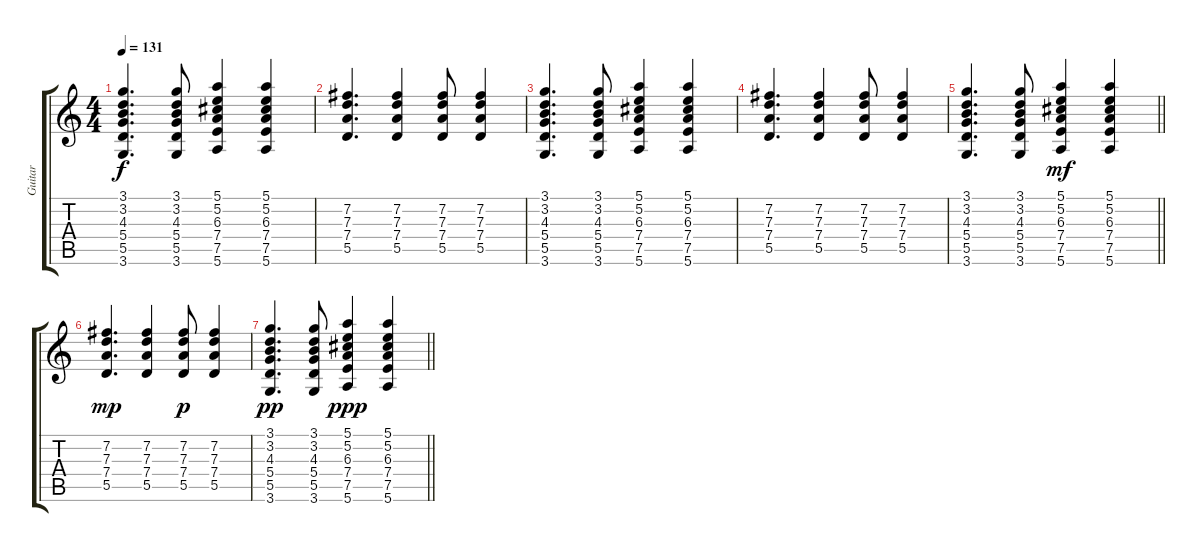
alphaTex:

\track ("Guitar" "Guitar") {instrument electricguitarjazz}
\staff {score tabs}
\tuning (E4 B3 G3 D3 A2 E2) {hide}
\ts (4 4)
\tempo 131
\clef g2
\ks c
(3.1 3.2 4.3 5.4 5.5 3.6).4{d dy f} (3.1 3.2 4.3 5.4 5.5 3.6).8 (5.1 5.2 6.3 7.4 7.5 5.6).4 (5.1 5.2 6.3 7.4 7.5 5.6).4 |
(7.2 7.3 7.4 5.5).4{d} (7.2 7.3 7.4 5.5).4 (7.2 7.3 7.4 5.5).8 (7.2 7.3 7.4 5.5).4 |
(3.1 3.2 4.3 5.4 5.5 3.6).4{d} (3.1 3.2 4.3 5.4 5.5 3.6).8 (5.1 5.2 6.3 7.4 7.5 5.6).4 (5.1 5.2 6.3 7.4 7.5 5.6).4 |
(7.2 7.3 7.4 5.5).4{d} (7.2 7.3 7.4 5.5).4 (7.2 7.3 7.4 5.5).8 (7.2 7.3 7.4 5.5).4 |
\barLineRight lightlight
(3.1 3.2 4.3 5.4 5.5 3.6).4{d} (3.1 3.2 4.3 5.4 5.5 3.6).8 (5.1 5.2 6.3 7.4 7.5 5.6).4{dy mf} (5.1 5.2 6.3 7.4 7.5 5.6).4 |
(7.2 7.3 7.4 5.5).4{d dy mp} (7.2 7.3 7.4 5.5).4 (7.2 7.3 7.4 5.5).8{dy p} (7.2 7.3 7.4 5.5).4 |
\barLineRight lightlight
(3.1 3.2 4.3 5.4 5.5 3.6).4{d dy pp} (3.1 3.2 4.3 5.4 5.5 3.6).8 (5.1 5.2 6.3 7.4 7.5 5.6).4{dy ppp} (5.1 5.2 6.3 7.4 7.5 5.6).4
